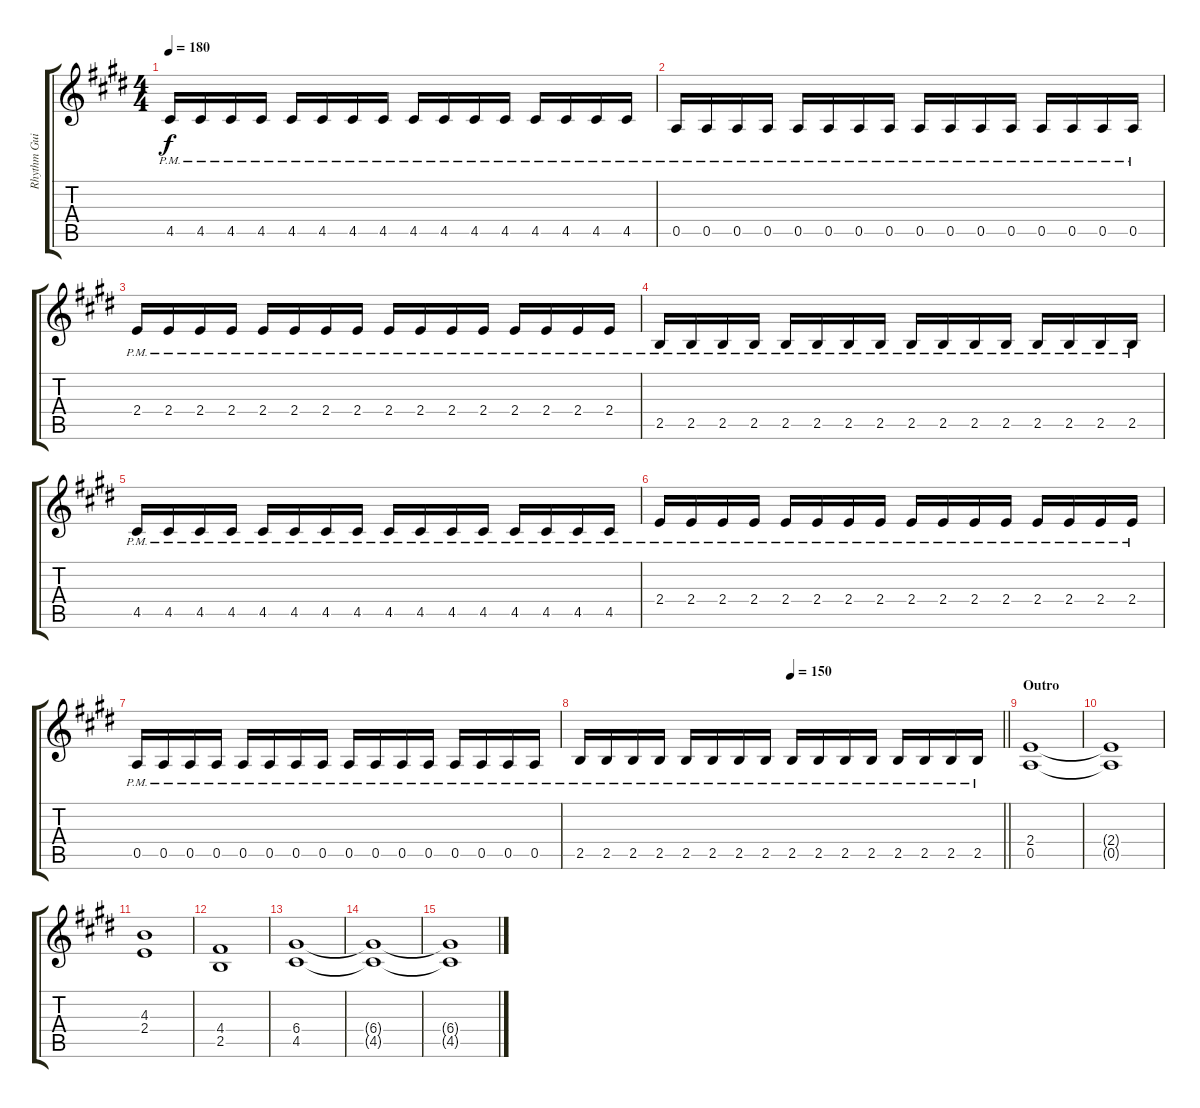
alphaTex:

\track ("Rhythm Guitar 2: Tapani Kangas" "Rhythm Gui") {instrument distortionguitar}
\staff {score tabs}
\tuning (E4 B3 G3 D3 A2 E2) {hide}
\ts (4 4)
\tempo 180
\clef g2
\ks c#minor
4.5{pm}.16{dy f} 4.5{pm}.16 4.5{pm}.16 4.5{pm}.16 4.5{pm}.16 4.5{pm}.16 4.5{pm}.16 4.5{pm}.16 4.5{pm}.16 4.5{pm}.16 4.5{pm}.16 4.5{pm}.16 4.5{pm}.16 4.5{pm}.16 4.5{pm}.16 4.5{pm}.16 |
0.5{pm}.16 0.5{pm}.16 0.5{pm}.16 0.5{pm}.16 0.5{pm}.16 0.5{pm}.16 0.5{pm}.16 0.5{pm}.16 0.5{pm}.16 0.5{pm}.16 0.5{pm}.16 0.5{pm}.16 0.5{pm}.16 0.5{pm}.16 0.5{pm}.16 0.5{pm}.16 |
2.4{pm}.16 2.4{pm}.16 2.4{pm}.16 2.4{pm}.16 2.4{pm}.16 2.4{pm}.16 2.4{pm}.16 2.4{pm}.16 2.4{pm}.16 2.4{pm}.16 2.4{pm}.16 2.4{pm}.16 2.4{pm}.16 2.4{pm}.16 2.4{pm}.16 2.4{pm}.16 |
2.5{pm}.16 2.5{pm}.16 2.5{pm}.16 2.5{pm}.16 2.5{pm}.16 2.5{pm}.16 2.5{pm}.16 2.5{pm}.16 2.5{pm}.16 2.5{pm}.16 2.5{pm}.16 2.5{pm}.16 2.5{pm}.16 2.5{pm}.16 2.5{pm}.16 2.5{pm}.16 |
4.5{pm}.16 4.5{pm}.16 4.5{pm}.16 4.5{pm}.16 4.5{pm}.16 4.5{pm}.16 4.5{pm}.16 4.5{pm}.16 4.5{pm}.16 4.5{pm}.16 4.5{pm}.16 4.5{pm}.16 4.5{pm}.16 4.5{pm}.16 4.5{pm}.16 4.5{pm}.16 |
2.4{pm}.16 2.4{pm}.16 2.4{pm}.16 2.4{pm}.16 2.4{pm}.16 2.4{pm}.16 2.4{pm}.16 2.4{pm}.16 2.4{pm}.16 2.4{pm}.16 2.4{pm}.16 2.4{pm}.16 2.4{pm}.16 2.4{pm}.16 2.4{pm}.16 2.4{pm}.16 |
0.5{pm}.16 0.5{pm}.16 0.5{pm}.16 0.5{pm}.16 0.5{pm}.16 0.5{pm}.16 0.5{pm}.16 0.5{pm}.16 0.5{pm}.16 0.5{pm}.16 0.5{pm}.16 0.5{pm}.16 0.5{pm}.16 0.5{pm}.16 0.5{pm}.16 0.5{pm}.16 |
\tempo (150 0.5)
\barLineRight lightlight
2.5{pm}.16 2.5{pm}.16 2.5{pm}.16 2.5{pm}.16 2.5{pm}.16 2.5{pm}.16 2.5{pm}.16 2.5{pm}.16 2.5{pm}.16 2.5{pm}.16 2.5{pm}.16 2.5{pm}.16 2.5{pm}.16 2.5{pm}.16 2.5{pm}.16 2.5{pm}.16 |
\section ("" "Outro")
(2.4 0.5).1 |
(2.4{t} 0.5{t}).1 |
(4.3 2.4).1 |
(4.4 2.5).1 |
(6.4 4.5).1 |
(6.4{t} 4.5{t}).1 |
(6.4{t} 4.5{t}).1
